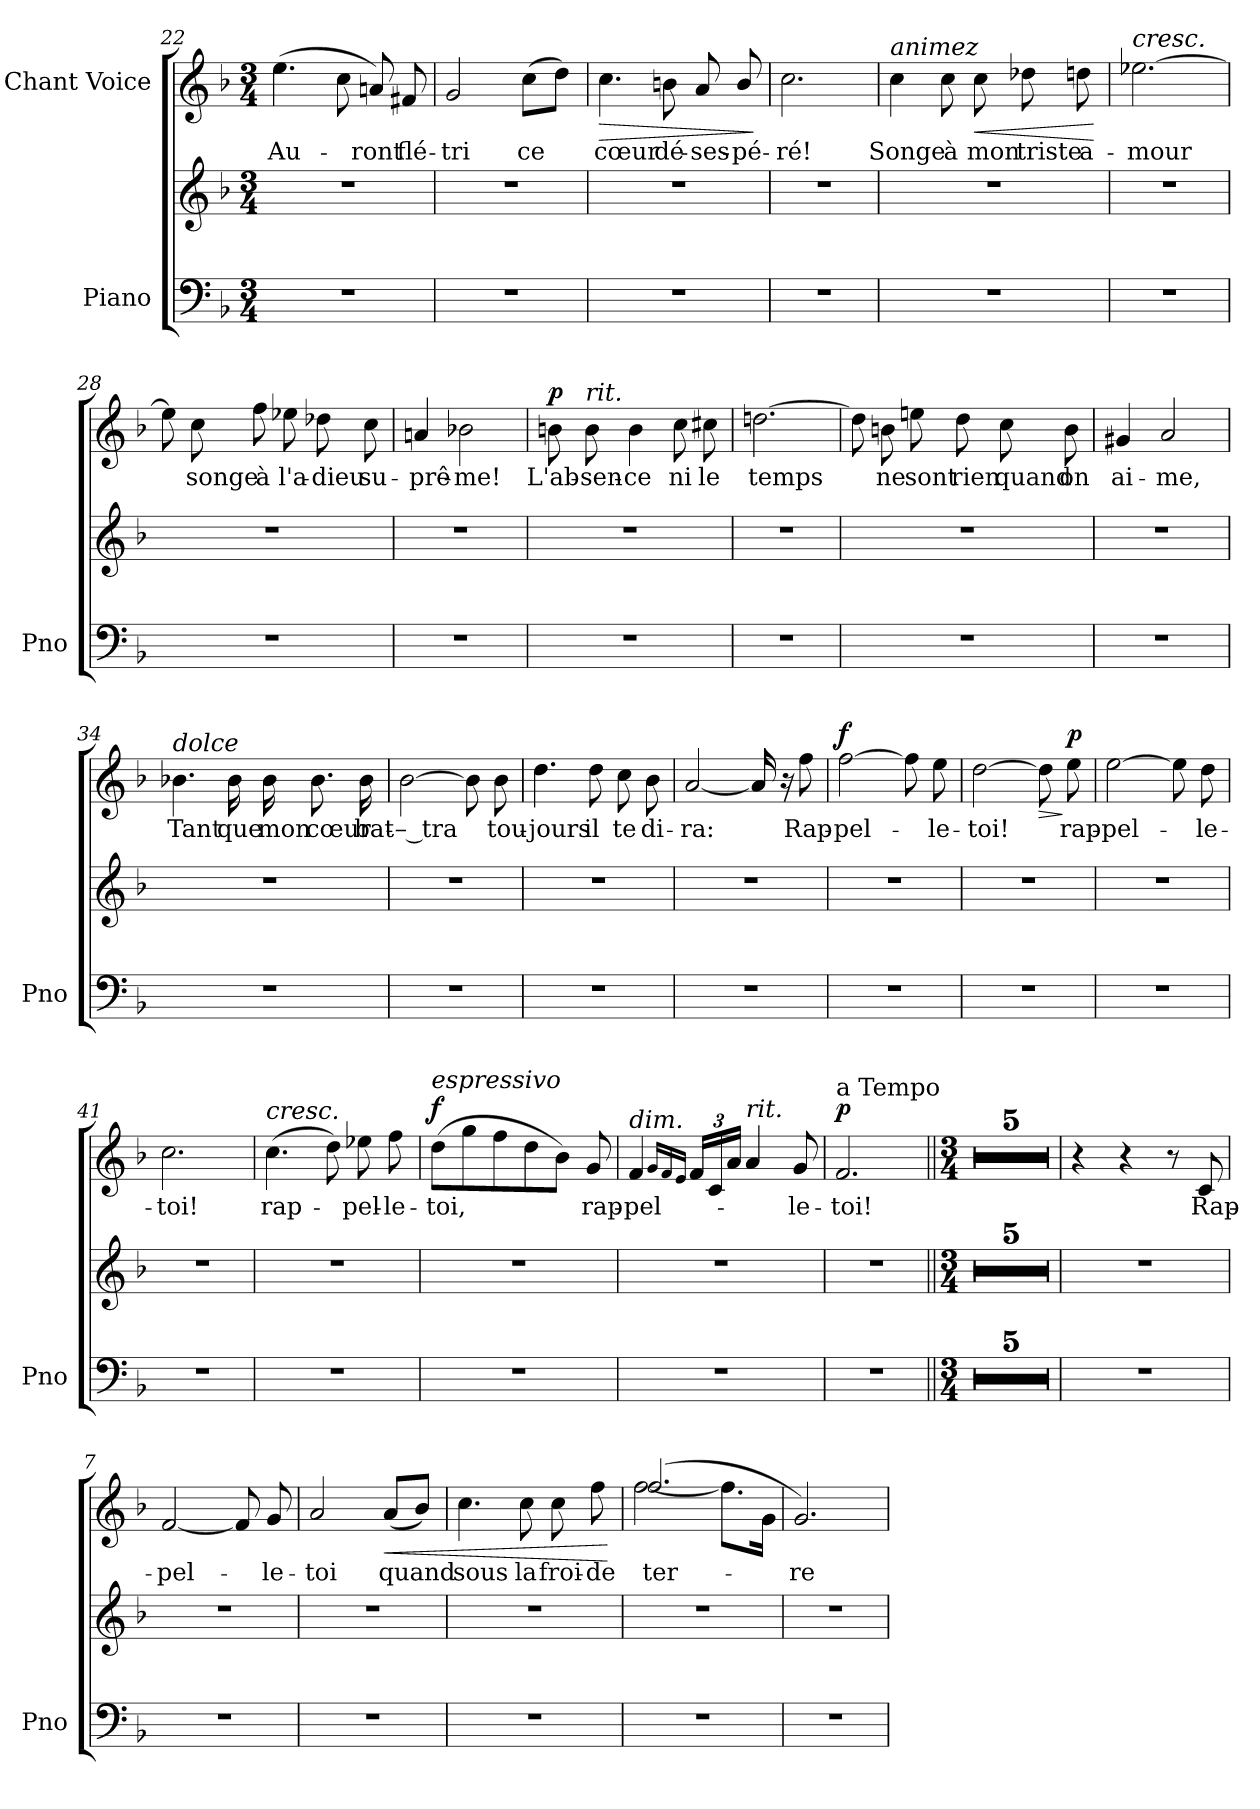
**kern	**kern	**kern	**text	**dynam
*part2	*part2	*part1	*part1	*part1
*staff3	*staff2	*staff1	*staff1	*staff1
*I"Piano	*	*I"Chant Voice	*	*
*I'Pno	*	*	*	*
*clefF4	*clefG2	*clefG2	*	*
*k[b-]	*k[b-]	*k[b-]	*	*
*M3/4	*M3/4	*M3/4	*	*
=22	=22	=22	=22	=22
2.r	2.r	(4.ee\	Au-	.
.	.	8cc\	.	.
.	.	8an/)	-ront	.
.	.	8f#X/	flé-	.
=23	=23	=23	=23	=23
2.r	2.r	2g/	-tri	.
.	.	(8cc\L	ce	.
.	.	8dd\J)	.	.
=24	=24	=24	=24	=24
!	!	!	!	!LO:HP:b
2.r	2.r	4.cc\	cœur	>
.	.	8bn\	dé-	.
.	.	8a/	-ses-	.
.	.	8b/	-pé-	.
.	.	.	.	]
=25	=25	=25	=25	=25
2.r	2.r	2.cc\	-ré!	.
=26	=26	=26	=26	=26
!	!	!LO:TX:i:t=animez	!	!
2.r	2.r	4cc\	Songe	.
.	.	8cc\	à	.
!	!	!	!	!LO:HP:b
.	.	8cc\	mon	<
.	.	8dd-X\	triste	.
.	.	8ddn\	a-	.
.	.	.	.	[
=27	=27	=27	=27	=27
!	!	!LO:TX:a:i:t=cresc.	!	!
2.r	2.r	[2.ee-X\	-mour	.
=28	=28	=28	=28	=28
2.r	2.r	8ee-\]	.	.
.	.	8cc\	songe	.
.	.	8ff\	à	.
.	.	8ee-X\	l'a-	.
.	.	8dd-X\	-dieu	.
.	.	8cc\	su-	.
=29	=29	=29	=29	=29
2.r	2.r	4an/	-prê-	.
.	.	2b-X\	-me!	.
=30	=30	=30	=30	=30
!	!	!	!	!LO:DY:a
2.r	2.r	8bn\	L'ab-	p
!	!	!LO:TX:a:i:t=rit.	!	!
.	.	8b\	-sen-	.
.	.	4b\	-ce	.
.	.	8cc\	ni	.
.	.	8cc#X\	le	.
=31	=31	=31	=31	=31
2.r	2.r	[2.ddn\	temps	.
=32	=32	=32	=32	=32
2.r	2.r	8dd\]	.	.
.	.	8bn\	ne	.
.	.	8een\	sont	.
.	.	8dd\	rien	.
.	.	8cc\	quand	.
.	.	8b\	on	.
=33	=33	=33	=33	=33
2.r	2.r	4g#X/	ai-	.
.	.	2a/	-me,	.
=34	=34	=34	=34	=34
!	!	!LO:TX:i:t=dolce	!	!
2.r	2.r	4.b-X\	-Tant	.
.	.	16b-\	que	.
.	.	16b-\	mon	.
.	.	8.b-\	cœur	.
.	.	16b-\	bat-	.
=35	=35	=35	=35	=35
2.r	2.r	[2b-\	-– tra	.
.	.	8b-\]	.	.
.	.	8b-\	tou-	.
=36	=36	=36	=36	=36
2.r	2.r	4.dd\	-jours	.
.	.	8dd\	il	.
.	.	8cc\	te	.
.	.	8b-\	di-	.
=37	=37	=37	=37	=37
2.r	2.r	[2a/	-ra:	.
.	.	16a/]	.	.
.	.	16r	.	.
.	.	8ff\	Rap-	.
=38	=38	=38	=38	=38
!	!	!	!	!LO:DY:a
2.r	2.r	[2ff\	-pel-	f
.	.	8ff\]	.	.
.	.	8ee\	-le-	.
=39	=39	=39	=39	=39
2.r	2.r	[2dd\	-toi!	.
!	!	!	!	!LO:HP:b
.	.	8dd\]	.	>
!	!	!	!	!LO:DY:n=1:a
.	.	8ee\	rap-	] p
=40	=40	=40	=40	=40
2.r	2.r	[2ee\	-pel-	.
.	.	8ee\]	.	.
.	.	8dd\	-le-	.
=41	=41	=41	=41	=41
2.r	2.r	2.cc\	-toi!	.
=42	=42	=42	=42	=42
!	!	!LO:TX:a:i:t=cresc.	!	!
2.r	2.r	(4.cc\	rap-	.
.	.	8dd\)	.	.
.	.	8ee-X\	-pel-	.
.	.	8ff\	-le-	.
=43	=43	=43	=43	=43
!	!	!LO:TX:i:t=espressivo	!	!
!	!	!	!	!LO:DY:a
2.r	2.r	(8dd\L	-toi,	f
.	.	8gg\	.	.
.	.	8ff\	.	.
.	.	8dd\	.	.
.	.	8b-\J)	.	.
.	.	8g/	rap-	.
=44	=44	=44	=44	=44
!	!	!LO:TX:a:i:t=dim.	!	!
2.r	2.r	4f/	-pel-	.
.	.	16qg/LL	.	.
.	.	16qf/	.	.
.	.	16qe/JJ	.	.
*	*	*Xbrackettup	*	*
.	.	24f/LL	.	.
.	.	24c/	.	.
.	.	24a/JJ	.	.
!	!	!LO:TX:a:i:t=rit.	!	!
.	.	4a/	.	.
.	.	8g/	-le-	.
=45	=45	=45	=45	=45
!	!	!LO:TX:a:t=a Tempo	!	!
!	!	!	!	!LO:DY:a
2.r	2.r	2.f/	-toi!	p
=1||	=1||	=1||	=1||	=1||
*M3/4	*M3/4	*M3/4	*	*
*	*	*MM96	*	*
2.r	2.r	2.r	.	.
=2	=2	=2	=2	=2
2.r	2.r	2.r	.	.
=3	=3	=3	=3	=3
2.r	2.r	2.r	.	.
=4	=4	=4	=4	=4
2.r	2.r	2.r	.	.
=5	=5	=5	=5	=5
2.r	2.r	2.r	.	.
=6	=6	=6	=6	=6
2.r	2.r	4r	.	.
.	.	4r	.	.
.	.	8r	.	.
.	.	8c/	Rap-	.
=7	=7	=7	=7	=7
2.r	2.r	[2f/	-pel-	.
.	.	8f/]	.	.
.	.	8g/	-le-	.
=8	=8	=8	=8	=8
2.r	2.r	2a/	-toi	.
!	!	!	!	!LO:HP:b
.	.	(8a/L	quand	<
.	.	8b-/J)	.	.
=9	=9	=9	=9	=9
2.r	2.r	4.cc\	sous	.
.	.	8cc\	la	.
.	.	8cc\	froi-	.
.	.	8ff\	-de	.
.	.	.	.	[
=10	=10	=10	=10	=10
*	*	*^	*	*
2.r	2.r	(2.ff/	[2ff\	ter-	.
.	.	.	8.ffL]	.	.
.	.	.	16gJk	.	.
=11	=11	=11	=11	=11	=11
2.r	2.r	2.g/)	2.ryy	-re	.
*	*	*v	*v	*	*
=	=	=	=	=
*-	*-	*-	*-	*-
